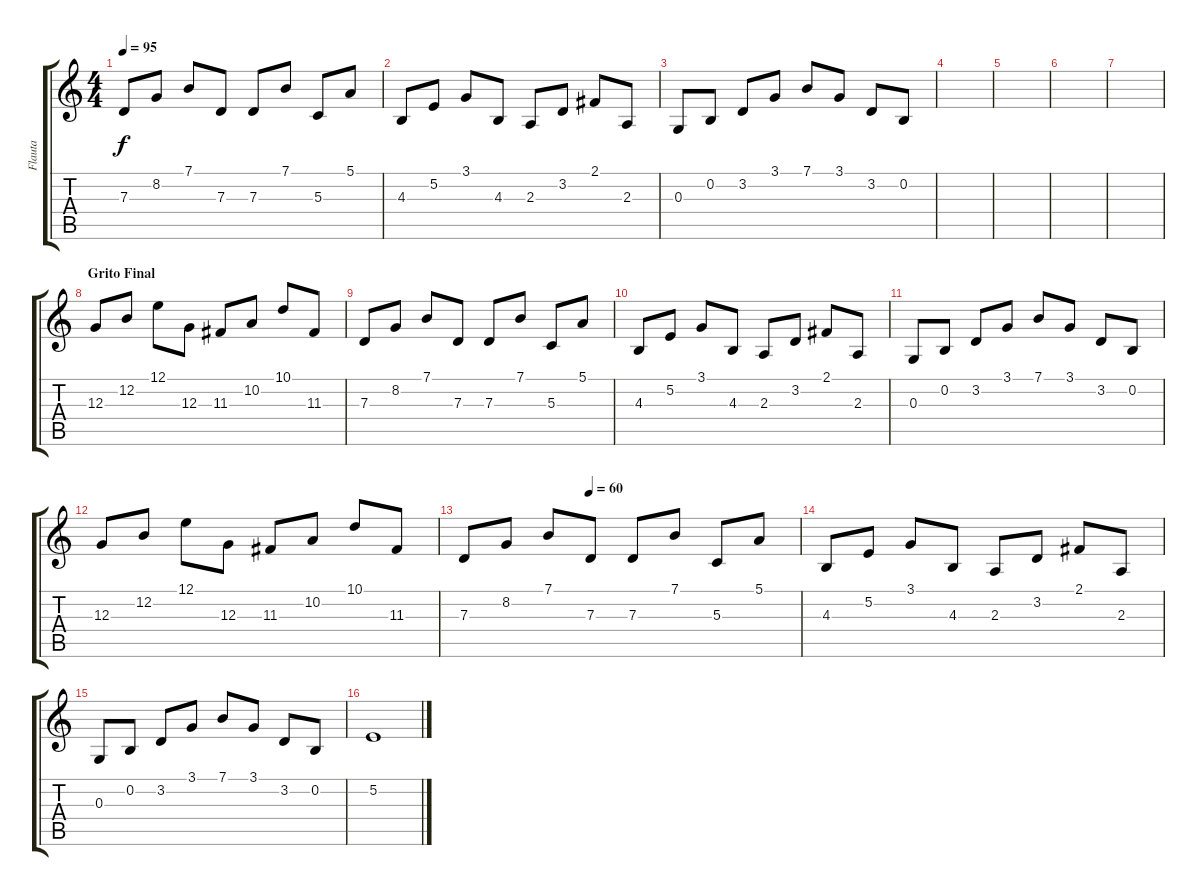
\track ("Flauta" "Flauta") {instrument flute}
\staff {score tabs}
\tuning (E4 B3 G3 D3 A2 E2) {hide}
\ts (4 4)
\tempo 95
\clef g2
\ks c
7.3.8{dy f} 8.2.8 7.1.8 7.3.8 7.3.8 7.1.8 5.3.8 5.1.8 |
4.3.8 5.2.8 3.1.8 4.3.8 2.3.8 3.2.8 2.1.8 2.3.8 |
0.3.8 0.2.8 3.2.8 3.1.8 7.1.8 3.1.8 3.2.8 0.2.8 |
|
|
|
|
\section ("" "Grito Final")
12.3.8 12.2.8 12.1.8 12.3.8 11.3.8 10.2.8 10.1.8 11.3.8 |
7.3.8 8.2.8 7.1.8 7.3.8 7.3.8 7.1.8 5.3.8 5.1.8 |
4.3.8 5.2.8 3.1.8 4.3.8 2.3.8 3.2.8 2.1.8 2.3.8 |
0.3.8 0.2.8 3.2.8 3.1.8 7.1.8 3.1.8 3.2.8 0.2.8 |
12.3.8 12.2.8 12.1.8 12.3.8 11.3.8 10.2.8 10.1.8 11.3.8 |
\tempo (60 0.375)
7.3.8 8.2.8 7.1.8 7.3.8 7.3.8 7.1.8 5.3.8 5.1.8 |
4.3.8 5.2.8 3.1.8 4.3.8 2.3.8 3.2.8 2.1.8 2.3.8 |
0.3.8 0.2.8 3.2.8 3.1.8 7.1.8 3.1.8 3.2.8 0.2.8 |
5.2.1
